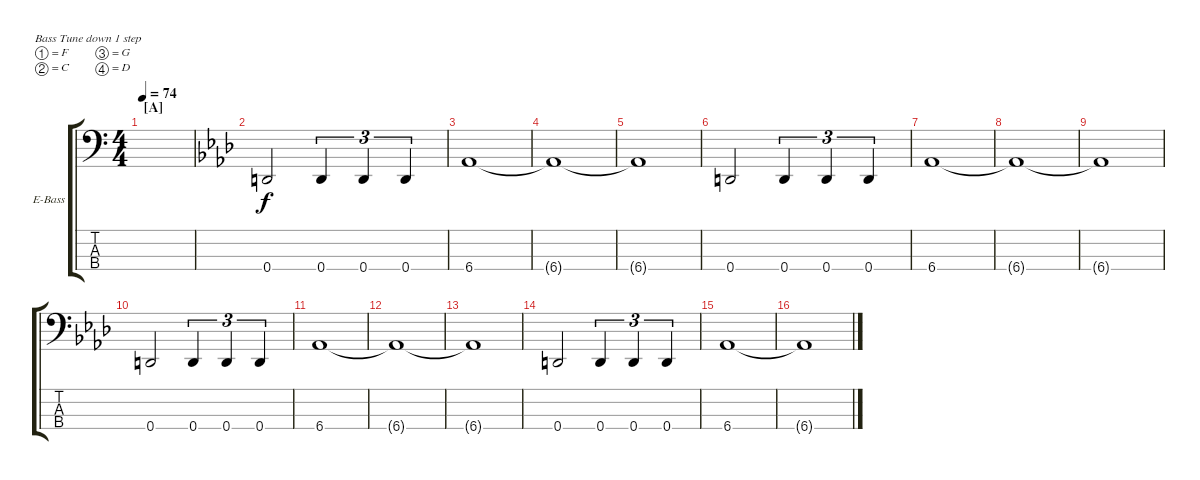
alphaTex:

\defaultSystemsLayout 4
\bracketExtendMode groupsimilarinstruments
\firstSystemTrackNameOrientation horizontal
\otherSystemsTrackNameOrientation horizontal
\track ("Electric Bass" "E-Bass") {instrument electricbassfinger}
\staff {score tabs}
\tuning (F2 C2 G1 D1)
\ts (4 4)
\section ("A" "")
\tempo 74
\clef f4
\ks c
|
\ks ab
0.4.2 0.4.4{tu (3 2)} 0.4.4{tu (3 2)} 0.4.4{tu (3 2)} |
6.4.1 |
6.4{t}.1 |
6.4{t}.1 |
0.4.2 0.4.4{tu (3 2)} 0.4.4{tu (3 2)} 0.4.4{tu (3 2)} |
6.4.1 |
6.4{t}.1 |
6.4{t}.1 |
0.4.2 0.4.4{tu (3 2)} 0.4.4{tu (3 2)} 0.4.4{tu (3 2)} |
6.4.1 |
6.4{t}.1 |
6.4{t}.1 |
0.4.2 0.4.4{tu (3 2)} 0.4.4{tu (3 2)} 0.4.4{tu (3 2)} |
6.4.1 |
6.4{t}.1
